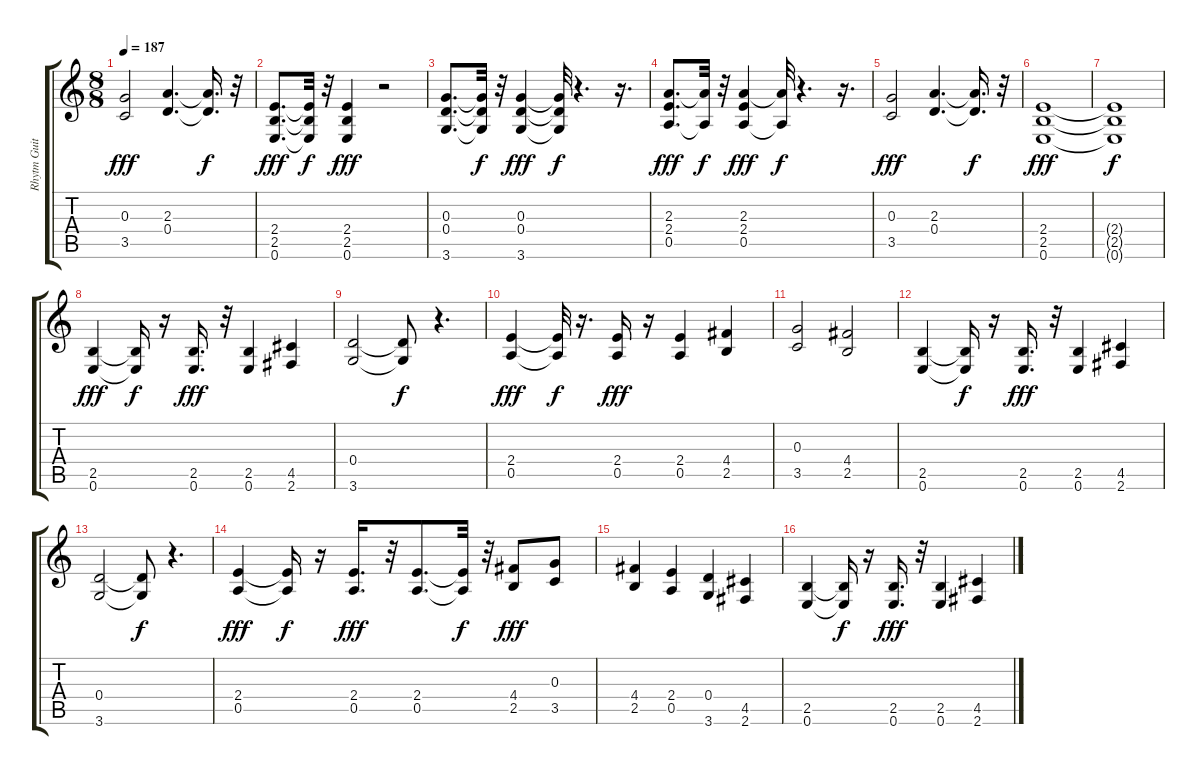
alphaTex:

\track ("Rhytm Guitar" "Rhytm Guit") {instrument distortionguitar}
\staff {score tabs}
\tuning (E4 B3 G3 D3 A2 E2) {hide}
\ts (8 8)
\tempo 187
\clef g2
\ks c
(0.3 3.5).2{dy fff} (2.3 0.4).4{d} (2.3{t} 0.4{t}).16{d dy f} r.32 |
(2.4 2.5 0.6).8{d dy fff} (2.4{t} 2.5{t} 0.6{t}).32{dy f} r.32 (2.4 2.5 0.6).4{dy fff} r.2 |
(0.3 0.4 3.6).8{d} (0.3{t} 0.4{t} 3.6{t}).32{dy f} r.32 (0.3 0.4 3.6).4{dy fff} (0.3{t} 0.4{t} 3.6{t}).32{dy f} r.4{d} r.16{d} |
(2.3 2.4 0.5).8{d dy fff} (2.3{t} 0.5{t}).32{dy f} r.32 (2.3 2.4 0.5).4{dy fff} (2.3{t} 0.5{t}).32{dy f} r.4{d} r.16{d} |
(0.3 3.5).2{dy fff} (2.3 0.4).4{d} (2.3{t} 0.4{t}).16{d dy f} r.32 |
(2.4 2.5 0.6).1{dy fff} |
(2.4{t} 2.5{t} 0.6{t}).1{dy f} |
(2.5 0.6).4{dy fff} (2.5{t} 0.6{t}).16{dy f} r.16 (2.5 0.6).16{d dy fff} r.32 (2.5 0.6).4 (4.5 2.6).4 |
(0.4 3.6).2 (0.4{t} 3.6{t}).8{dy f} r.4{d} |
(2.4 0.5).4{dy fff} (2.4{t} 0.5{t}).32{dy f} r.16{d} (2.4 0.5).16{dy fff} r.16 (2.4 0.5).4 (4.4 2.5).4 |
(0.3 3.5).2 (4.4 2.5).2 |
(2.5 0.6).4 (2.5{t} 0.6{t}).16{dy f} r.16 (2.5 0.6).16{d dy fff} r.32 (2.5 0.6).4 (4.5 2.6).4 |
(0.4 3.6).2 (0.4{t} 3.6{t}).8{dy f} r.4{d} |
(2.4 0.5).4{dy fff} (2.4{t} 0.5{t}).16{dy f} r.16 (2.4 0.5).16{d dy fff} r.32 (2.4 0.5).8{d} (2.4{t} 0.5{t}).32{dy f} r.32 (4.4 2.5).8{dy fff} (0.3 3.5).8 |
(4.4 2.5).4 (2.4 0.5).4 (0.4 3.6).4 (4.5 2.6).4 |
(2.5 0.6).4 (2.5{t} 0.6{t}).16{dy f} r.16 (2.5 0.6).16{d dy fff} r.32 (2.5 0.6).4 (4.5 2.6).4
